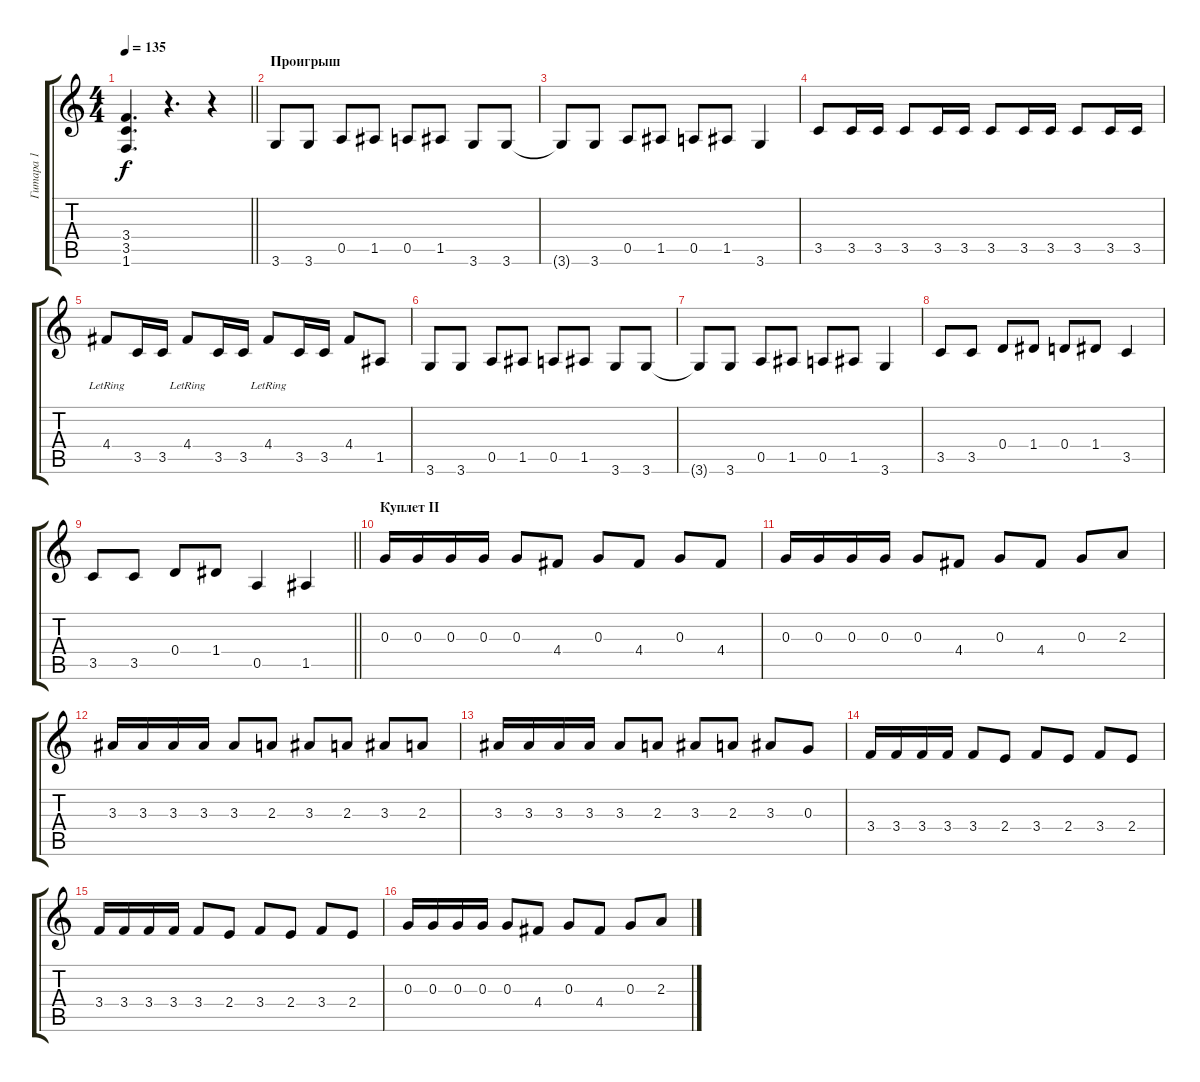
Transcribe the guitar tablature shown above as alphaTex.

\track ("Гитара 1" "Гитара 1") {instrument acousticguitarsteel}
\staff {score tabs}
\tuning (E4 B3 G3 D3 A2 E2) {hide}
\ts (4 4)
\tempo 135
\clef g2
\barLineRight lightlight
\ks c
(3.4 3.5 1.6).4{d dy f} r.4{d} r.4 |
\section ("" "Проигрыш")
3.6.8 3.6.8 0.5.8 1.5.8 0.5.8 1.5.8 3.6.8 3.6.8 |
3.6{t}.8 3.6.8 0.5.8 1.5.8 0.5.8 1.5.8 3.6.4 |
3.5.8 3.5.16 3.5.16 3.5.8 3.5.16 3.5.16 3.5.8 3.5.16 3.5.16 3.5.8 3.5.16 3.5.16 |
4.4{lr}.8 3.5.16 3.5.16 4.4{lr}.8 3.5.16 3.5.16 4.4{lr}.8 3.5.16 3.5.16 4.4.8 1.5.8 |
3.6.8 3.6.8 0.5.8 1.5.8 0.5.8 1.5.8 3.6.8 3.6.8 |
3.6{t}.8 3.6.8 0.5.8 1.5.8 0.5.8 1.5.8 3.6.4 |
3.5.8 3.5.8 0.4.8 1.4.8 0.4.8 1.4.8 3.5.4 |
\barLineRight lightlight
3.5.8 3.5.8 0.4.8 1.4.8 0.5.4 1.5.4 |
\section ("" "Куплет II")
0.3.16 0.3.16 0.3.16 0.3.16 0.3.8 4.4.8 0.3.8 4.4.8 0.3.8 4.4.8 |
0.3.16 0.3.16 0.3.16 0.3.16 0.3.8 4.4.8 0.3.8 4.4.8 0.3.8 2.3.8 |
3.3.16 3.3.16 3.3.16 3.3.16 3.3.8 2.3.8 3.3.8 2.3.8 3.3.8 2.3.8 |
3.3.16 3.3.16 3.3.16 3.3.16 3.3.8 2.3.8 3.3.8 2.3.8 3.3.8 0.3.8 |
3.4.16 3.4.16 3.4.16 3.4.16 3.4.8 2.4.8 3.4.8 2.4.8 3.4.8 2.4.8 |
3.4.16 3.4.16 3.4.16 3.4.16 3.4.8 2.4.8 3.4.8 2.4.8 3.4.8 2.4.8 |
0.3.16 0.3.16 0.3.16 0.3.16 0.3.8 4.4.8 0.3.8 4.4.8 0.3.8 2.3.8
